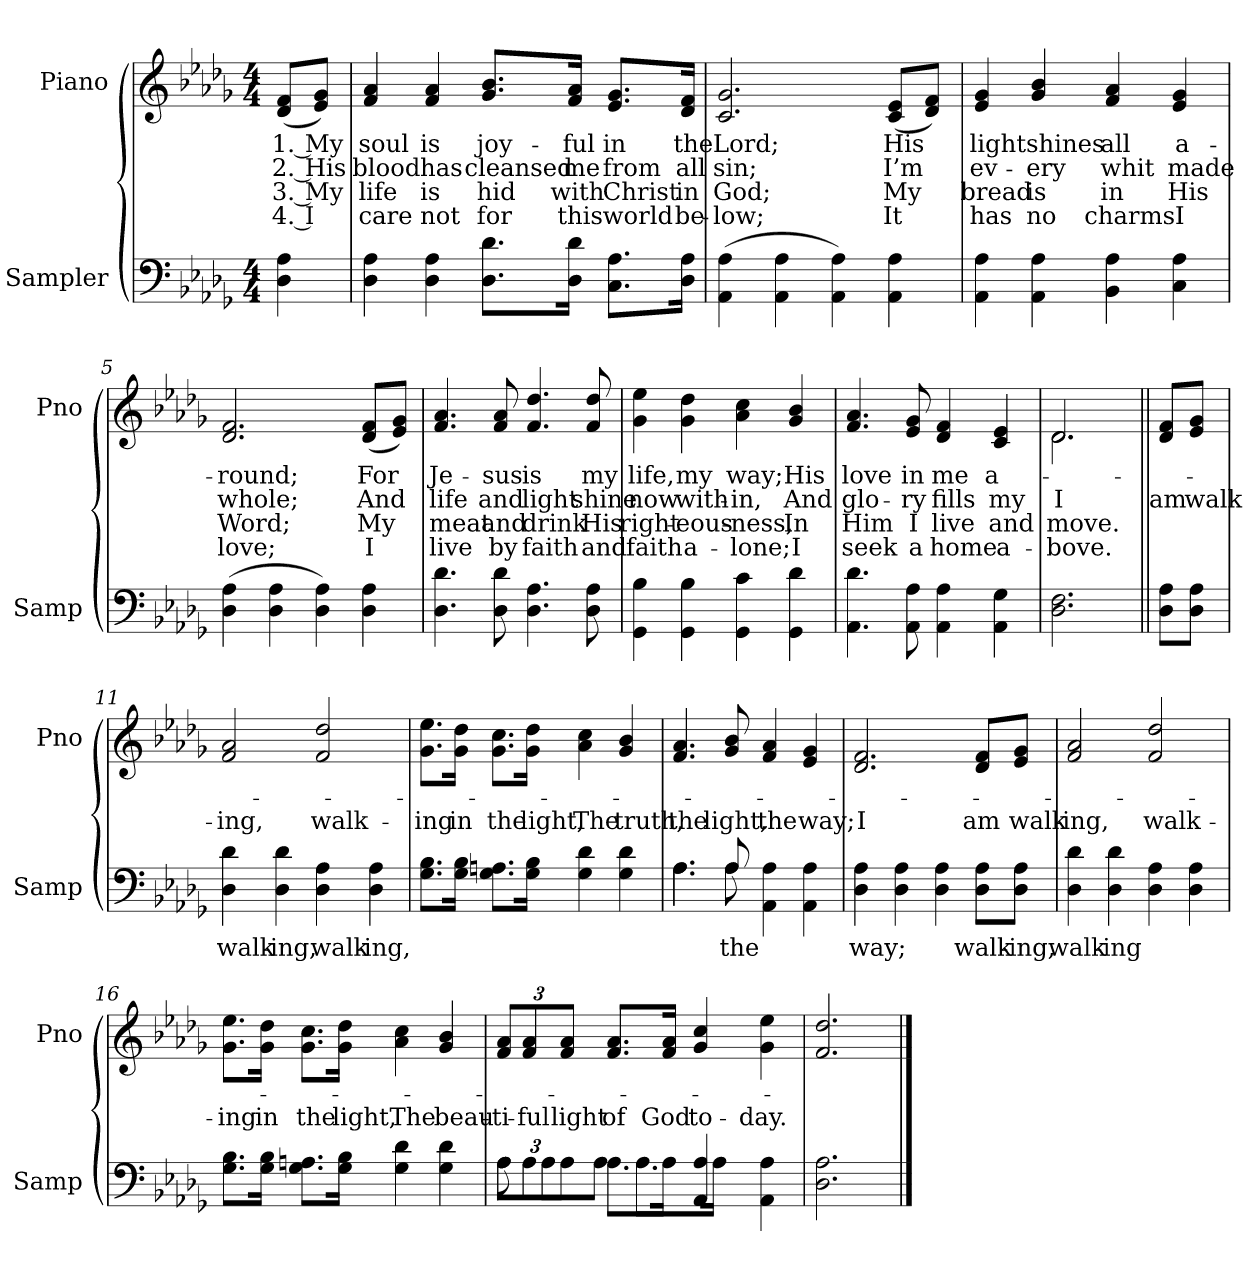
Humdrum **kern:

**kern	**text	**kern	**text	**text	**text	**text
*part2	*part2	*part1	*part1	*part1	*part1	*part1
*staff2	*staff2	*staff1	*staff1	*staff1	*staff1	*staff1
*I"Sampler	*	*I"Piano	*	*	*	*
*I'Samp	*	*I'Pno	*	*	*	*
*clefF4	*	*clefG2	*	*	*	*
*k[b-e-a-d-g-]	*	*k[b-e-a-d-g-]	*	*	*	*
*D-:	*	*D-:	*	*	*	*
*M4/4	*	*M4/4	*	*	*	*
=1	=1	=1	=1	=1	=1	=1
4D- 4A-	.	(8d-/ 8f/L	1. My	2. His	3. My	4. I
.	.	8e-/ 8g-/J)	.	.	.	.
=2	=2	=2	=2	=2	=2	=2
4D- 4A-	.	4f 4a-	soul	blood	life	care
4D- 4A-	.	4f 4a-	is	has	is	not
8.D-\ 8.d-\L	.	8.g-/ 8.b-/L	joy-	cleansed	hid	for
16D-\ 16d-\Jk	.	16f/ 16a-/Jk	-ful	me	with	this
8.C\ 8.A-\L	.	8.e-/ 8.g-/L	in	from	Christ	world
16D-\ 16A-\Jk	.	16d-/ 16f/Jk	the	all	in	be-
=3	=3	=3	=3	=3	=3	=3
(4AA- 4A-	.	2.c 2.g-	Lord;	sin;	God;	-low;
4AA- 4A-	.	.	.	.	.	.
4AA- 4A-)	.	.	.	.	.	.
4AA- 4A-	.	(8c/ 8e-/L	His	I’m	My	It
.	.	8d-/ 8f/J)	.	.	.	.
=4	=4	=4	=4	=4	=4	=4
4AA- 4A-	.	4e- 4g-	light	ev-	bread	has
4AA- 4A-	.	4g- 4b-	shines	-ery	is	no
4BB- 4A-	.	4f 4a-	all	whit	in	charms
4C 4A-	.	4e- 4g-	a-	made	His	I
=5	=5	=5	=5	=5	=5	=5
(4D- 4A-	.	2.d- 2.f	-round;	whole;	Word;	love;
4D- 4A-	.	.	.	.	.	.
4D- 4A-)	.	.	.	.	.	.
4D- 4A-	.	(8d-/ 8f/L	For	And	My	I
.	.	8e-/ 8g-/J)	.	.	.	.
=6	=6	=6	=6	=6	=6	=6
4.D- 4.d-	.	4.f 4.a-	Je-	life	meat	live
8D- 8d-	.	8f 8a-	-sus	and	and	by
4.D- 4.A-	.	4.f 4.dd-	is	light	drink	faith
8D- 8A-	.	8f 8dd-	my	shine	His	and
=7	=7	=7	=7	=7	=7	=7
4GG- 4B-	.	4g- 4ee-	life,	now	right-	faith
4GG- 4B-	.	4g- 4dd-	my	with-	-eous-	a-
4GG- 4c	.	4a- 4cc	way;	-in,	-ness,	-lone;
4GG- 4d-	.	4g- 4b-	His	And	In	I
=8	=8	=8	=8	=8	=8	=8
4.AA- 4.d-	.	4.f 4.a-	love	glo-	Him	seek
8AA- 8A-	.	8e- 8g-	in	-ry	I	a
4AA- 4A-	.	4d- 4f	me	fills	live	home
4AA- 4G-	.	4c 4e-	a-	my	and	a-
=9	=9	=9	=9	=9	=9	=9
*	*	*^	*	*	*	*
2.D- 2.F	.	2.d-/	2.d-	.	I	move.	-bove.
=10||	=10||	=10||	=10||	=10||	=10||	=10||	=10||
!	!	!LO:TX:t=Refrain	!	!	!	!	!
*	*	*v	*v	*	*	*	*
8D-\ 8A-\L	.	8d-/ 8f/L	.	am	.	.
8D-\ 8A-\J	.	8e-/ 8g-/J	.	walk-	.	.
=11	=11	=11	=11	=11	=11	=11
4D- 4d-	walk-	2f 2a-	.	-ing,	.	.
4D- 4d-	-ing,	.	.	.	.	.
4D- 4A-	walk-	2f 2dd-	.	walk-	.	.
4D- 4A-	-ing,	.	.	.	.	.
=12	=12	=12	=12	=12	=12	=12
8.G-\ 8.B-\L	.	8.g-\ 8.ee-\L	.	-ing	.	.
16G-\ 16B-\Jk	.	16g-\ 16dd-\Jk	.	in	.	.
8.G-\ 8.An\L	.	8.g-\ 8.cc\L	.	the	.	.
16G-\ 16B-\Jk	.	16g-\ 16dd-\Jk	.	light,	.	.
4G- 4d-	.	4a- 4cc	.	The	.	.
4G- 4d-	.	4g- 4b-	.	truth,	.	.
=13	=13	=13	=13	=13	=13	=13
*^	*	*	*	*	*	*
4.A-\	4.A-	.	4.f 4.a-	.	the	.	.
8A-/	8A-	the	8g- 8b-	.	light,	.	.
4AA- 4A-	2ryy	.	4f 4a-	.	the	.	.
4AA- 4A-	.	.	4e- 4g-	.	way;	.	.
*v	*v	*	*	*	*	*	*
=14	=14	=14	=14	=14	=14	=14
4D- 4A-	way;	2.d- 2.f	.	I	.	.
4D- 4A-	.	.	.	.	.	.
4D- 4A-	.	.	.	.	.	.
8D-\ 8A-\L	walk-	8d-/ 8f/L	.	am	.	.
8D-\ 8A-\J	-ing,	8e-/ 8g-/J	.	walk-	.	.
=15	=15	=15	=15	=15	=15	=15
4D- 4d-	walk-	2f 2a-	.	-ing,	.	.
4D- 4d-	-ing	.	.	.	.	.
4D- 4A-	.	2f 2dd-	.	walk-	.	.
4D- 4A-	.	.	.	.	.	.
=16	=16	=16	=16	=16	=16	=16
8.G-\ 8.B-\L	.	8.g-\ 8.ee-\L	.	-ing	.	.
16G-\ 16B-\Jk	.	16g-\ 16dd-\Jk	.	in	.	.
8.G-\ 8.An\L	.	8.g-\ 8.cc\L	.	the	.	.
16G-\ 16B-\Jk	.	16g-\ 16dd-\Jk	.	light,	.	.
4G- 4d-	.	4a- 4cc	.	The	.	.
4G- 4d-	.	4g- 4b-	.	beau-	.	.
=17	=17	=17	=17	=17	=17	=17
*^	*	*	*	*	*	*
12A-\L	8A-	.	12f/ 12a-/L	.	-ti-	.	.
12A-\	.	.	12f/ 12a-/	.	-ful	.	.
.	8A-\L	.	.	.	.	.	.
12A-\J	.	.	12f/ 12a-/J	.	light	.	.
8.A-\L	8A-\J	.	8.f/ 8.a-/L	.	of	.	.
.	8.A-\L	.	.	.	.	.	.
16A-\Jk	.	.	16f/ 16a-/Jk	.	God	.	.
4AA- 4A-	.	.	4g- 4cc	.	to-	.	.
.	16A-\Jk	.	.	.	.	.	.
.	4.ryy	.	.	.	.	.	.
4AA- 4A-	.	.	4g- 4ee-	.	-day.	.	.
*v	*v	*	*	*	*	*	*
=18	=18	=18	=18	=18	=18	=18
2.D- 2.A-	.	2.f 2.dd-	.	.	.	.
==	==	==	==	==	==	==
*-	*-	*-	*-	*-	*-	*-
